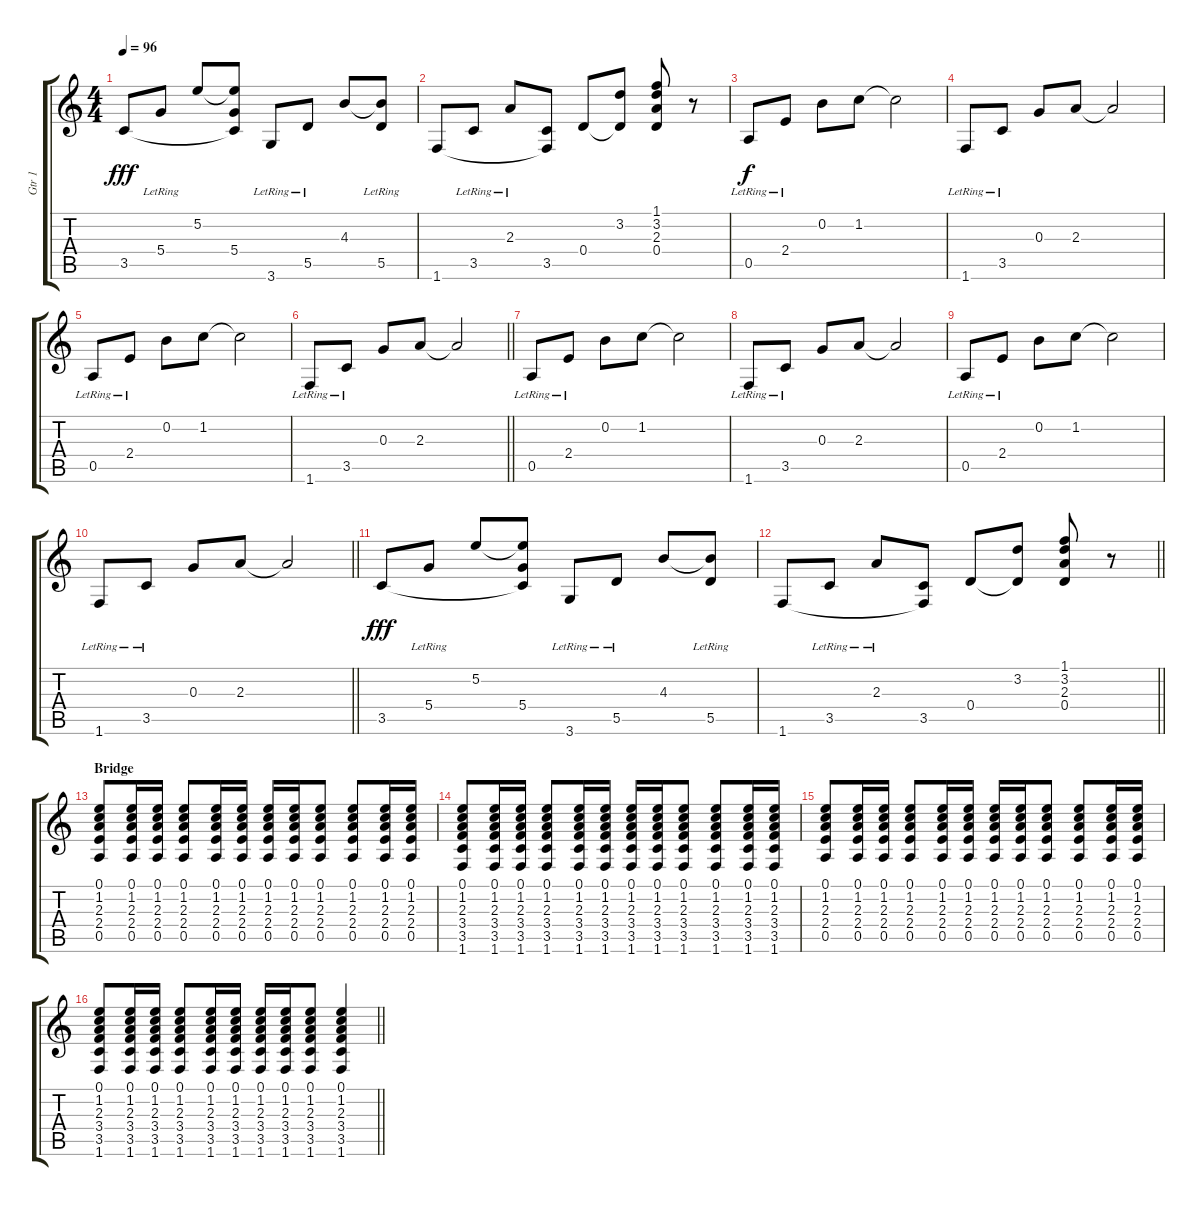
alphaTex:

\track ("Gtr 1" "Gtr 1") {instrument electricguitarclean}
\staff {score tabs}
\tuning (E4 B3 G3 D3 A2 E2) {hide}
\ts (4 4)
\tempo 96
\clef g2
\ks c
3.5.8{dy fff} 5.4{lr}.8 5.2.8 (5.2{t} 5.4 3.5{t}).8 3.6{lr}.8 5.5{lr}.8 4.3.8 (4.3{t} 5.5{lr}).8 |
1.6.8 3.5{lr}.8 2.3{lr}.8 (3.5 1.6{t}).8 0.4.8 (3.2 0.4{t}).8 (1.1 3.2 2.3 0.4).8 r.8 |
0.5{lr}.8{dy f} 2.4{lr}.8 0.2.8 1.2.8 1.2{t}.2 |
1.6{lr}.8 3.5{lr}.8 0.3.8 2.3.8 2.3{t}.2 |
0.5{lr}.8 2.4{lr}.8 0.2.8 1.2.8 1.2{t}.2 |
\barLineRight lightlight
1.6{lr}.8 3.5{lr}.8 0.3.8 2.3.8 2.3{t}.2 |
0.5{lr}.8 2.4{lr}.8 0.2.8 1.2.8 1.2{t}.2 |
1.6{lr}.8 3.5{lr}.8 0.3.8 2.3.8 2.3{t}.2 |
0.5{lr}.8 2.4{lr}.8 0.2.8 1.2.8 1.2{t}.2 |
\barLineRight lightlight
1.6{lr}.8 3.5{lr}.8 0.3.8 2.3.8 2.3{t}.2 |
3.5.8{dy fff} 5.4{lr}.8 5.2.8 (5.2{t} 5.4 3.5{t}).8 3.6{lr}.8 5.5{lr}.8 4.3.8 (4.3{t} 5.5{lr}).8 |
\barLineRight lightlight
1.6.8 3.5{lr}.8 2.3{lr}.8 (3.5 1.6{t}).8 0.4.8 (3.2 0.4{t}).8 (1.1 3.2 2.3 0.4).8 r.8 |
\section ("" "Bridge")
(0.1 1.2 2.3 2.4 0.5).8 (0.1 1.2 2.3 2.4 0.5).16 (0.1 1.2 2.3 2.4 0.5).16 (0.1 1.2 2.3 2.4 0.5).8 (0.1 1.2 2.3 2.4 0.5).16 (0.1 1.2 2.3 2.4 0.5).16 (0.1 1.2 2.3 2.4 0.5).16 (0.1 1.2 2.3 2.4 0.5).16 (0.1 1.2 2.3 2.4 0.5).8 (0.1 1.2 2.3 2.4 0.5).8 (0.1 1.2 2.3 2.4 0.5).16 (0.1 1.2 2.3 2.4 0.5).16 |
(0.1 1.2 2.3 3.4 3.5 1.6).8 (0.1 1.2 2.3 3.4 3.5 1.6).16 (0.1 1.2 2.3 3.4 3.5 1.6).16 (0.1 1.2 2.3 3.4 3.5 1.6).8 (0.1 1.2 2.3 3.4 3.5 1.6).16 (0.1 1.2 2.3 3.4 3.5 1.6).16 (0.1 1.2 2.3 3.4 3.5 1.6).16 (0.1 1.2 2.3 3.4 3.5 1.6).16 (0.1 1.2 2.3 3.4 3.5 1.6).8 (0.1 1.2 2.3 3.4 3.5 1.6).8 (0.1 1.2 2.3 3.4 3.5 1.6).16 (0.1 1.2 2.3 3.4 3.5 1.6).16 |
(0.1 1.2 2.3 2.4 0.5).8 (0.1 1.2 2.3 2.4 0.5).16 (0.1 1.2 2.3 2.4 0.5).16 (0.1 1.2 2.3 2.4 0.5).8 (0.1 1.2 2.3 2.4 0.5).16 (0.1 1.2 2.3 2.4 0.5).16 (0.1 1.2 2.3 2.4 0.5).16 (0.1 1.2 2.3 2.4 0.5).16 (0.1 1.2 2.3 2.4 0.5).8 (0.1 1.2 2.3 2.4 0.5).8 (0.1 1.2 2.3 2.4 0.5).16 (0.1 1.2 2.3 2.4 0.5).16 |
\barLineRight lightlight
(0.1 1.2 2.3 3.4 3.5 1.6).8 (0.1 1.2 2.3 3.4 3.5 1.6).16 (0.1 1.2 2.3 3.4 3.5 1.6).16 (0.1 1.2 2.3 3.4 3.5 1.6).8 (0.1 1.2 2.3 3.4 3.5 1.6).16 (0.1 1.2 2.3 3.4 3.5 1.6).16 (0.1 1.2 2.3 3.4 3.5 1.6).16 (0.1 1.2 2.3 3.4 3.5 1.6).16 (0.1 1.2 2.3 3.4 3.5 1.6).8 (0.1 1.2 2.3 3.4 3.5 1.6).4
